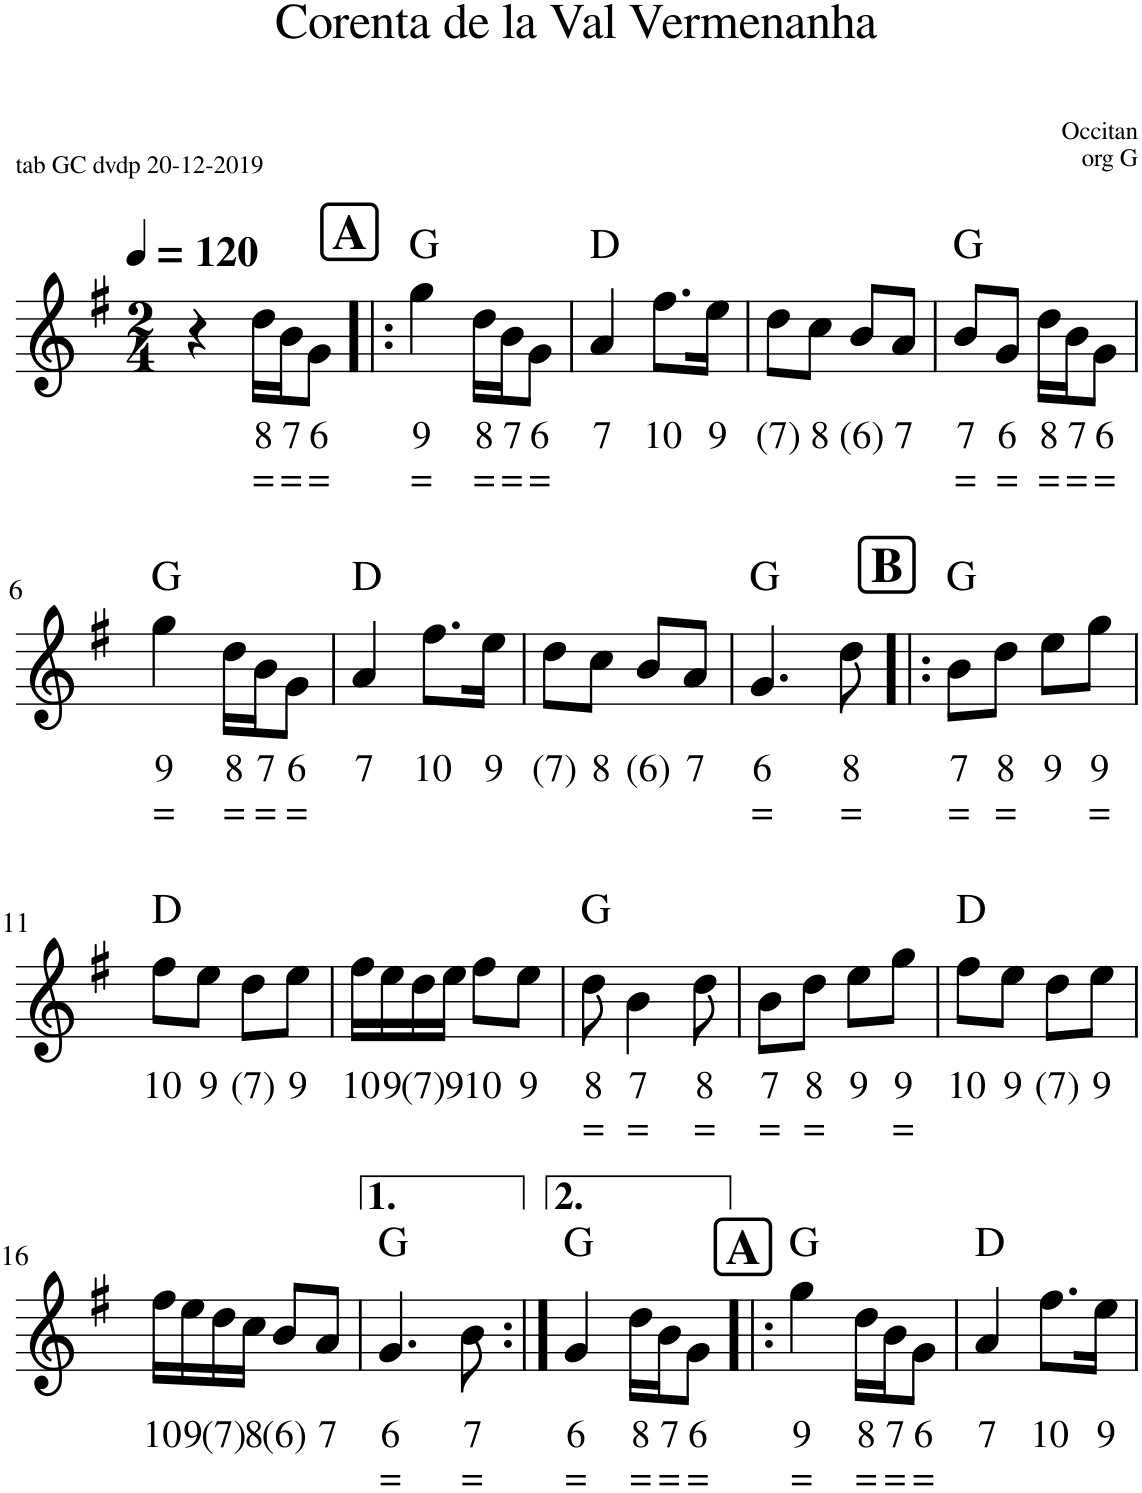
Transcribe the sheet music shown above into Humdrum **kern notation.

**kern	**text	**text	**harte
*part1	*part1	*part1	*part1
*staff1	*staff1	*staff1	*
*I"Stem	*	*	*
*clefG2	*	*	*
*k[f#]	*	*	*
*M2/4	*	*	*
*MM120	*	*	*
=1	=1	=1	=1
4r	.	.	.
!	!LO:LY:b	!LO:LY:b	!
16dd\LL	8	=	.
!	!LO:LY:b	!LO:LY:b	!
16b\J	7	=	.
!	!LO:LY:b	!LO:LY:b	!
8g\J	6	=	.
!!LO:REH:place=s1:a:B:cj:fs=14:t=A
=2!|:	=2!|:	=2!|:	=2!|:
!	!LO:LY:b	!LO:LY:b	!
4gg\	9	=	G:maj
!	!LO:LY:b	!LO:LY:b	!
16dd\LL	8	=	.
!	!LO:LY:b	!LO:LY:b	!
16b\J	7	=	.
!	!LO:LY:b	!LO:LY:b	!
8g\J	6	=	.
=3	=3	=3	=3
!	!LO:LY:b	!	!
4a/	7	.	D:maj
!	!LO:LY:b	!	!
8.ff#\L	10	.	.
!	!LO:LY:b	!	!
16ee\Jk	9	.	.
=4	=4	=4	=4
!	!LO:LY:b	!	!
8dd\L	(7)	.	.
!	!LO:LY:b	!	!
8cc\J	8	.	.
!	!LO:LY:b	!	!
8b/L	(6)	.	.
!	!LO:LY:b	!	!
8a/J	7	.	.
=5	=5	=5	=5
!	!LO:LY:b	!LO:LY:b	!
8b/L	7	=	G:maj
!	!LO:LY:b	!LO:LY:b	!
8g/J	6	=	.
!	!LO:LY:b	!LO:LY:b	!
16dd\LL	8	=	.
!	!LO:LY:b	!LO:LY:b	!
16b\J	7	=	.
!	!LO:LY:b	!LO:LY:b	!
8g\J	6	=	.
!!LO:LB:g=z
=6	=6	=6	=6
!	!LO:LY:b	!LO:LY:b	!
4gg\	9	=	G:maj
!	!LO:LY:b	!LO:LY:b	!
16dd\LL	8	=	.
!	!LO:LY:b	!LO:LY:b	!
16b\J	7	=	.
!	!LO:LY:b	!LO:LY:b	!
8g\J	6	=	.
=7	=7	=7	=7
!	!LO:LY:b	!	!
4a/	7	.	D:maj
!	!LO:LY:b	!	!
8.ff#\L	10	.	.
!	!LO:LY:b	!	!
16ee\Jk	9	.	.
=8	=8	=8	=8
!	!LO:LY:b	!	!
8dd\L	(7)	.	.
!	!LO:LY:b	!	!
8cc\J	8	.	.
!	!LO:LY:b	!	!
8b/L	(6)	.	.
!	!LO:LY:b	!	!
8a/J	7	.	.
=9	=9	=9	=9
!	!LO:LY:b	!LO:LY:b	!
4.g/	6	=	G:maj
!	!LO:LY:b	!LO:LY:b	!
8dd\	8	=	.
!!LO:REH:place=s1:a:B:cj:fs=14:t=B
=10!|:	=10!|:	=10!|:	=10!|:
!	!LO:LY:b	!LO:LY:b	!
8b\L	7	=	G:maj
!	!LO:LY:b	!LO:LY:b	!
8dd\J	8	=	.
!	!LO:LY:b	!	!
8ee\L	9	.	.
!	!LO:LY:b	!LO:LY:b	!
8gg\J	9	=	.
!!LO:LB:g=z
=11	=11	=11	=11
!	!LO:LY:b	!	!
8ff#\L	10	.	D:maj
!	!LO:LY:b	!	!
8ee\J	9	.	.
!	!LO:LY:b	!	!
8dd\L	(7)	.	.
!	!LO:LY:b	!	!
8ee\J	9	.	.
=12	=12	=12	=12
!	!LO:LY:b	!	!
16ff#\LL	10	.	.
!	!LO:LY:b	!	!
16ee\	9	.	.
!	!LO:LY:b	!	!
16dd\	(7)	.	.
!	!LO:LY:b	!	!
16ee\JJ	9	.	.
!	!LO:LY:b	!	!
8ff#\L	10	.	.
!	!LO:LY:b	!	!
8ee\J	9	.	.
=13	=13	=13	=13
!	!LO:LY:b	!LO:LY:b	!
8dd\	8	=	G:maj
!	!LO:LY:b	!LO:LY:b	!
4b\	7	=	.
!	!LO:LY:b	!LO:LY:b	!
8dd\	8	=	.
=14	=14	=14	=14
!	!LO:LY:b	!LO:LY:b	!
8b\L	7	=	.
!	!LO:LY:b	!LO:LY:b	!
8dd\J	8	=	.
!	!LO:LY:b	!	!
8ee\L	9	.	.
!	!LO:LY:b	!LO:LY:b	!
8gg\J	9	=	.
=15	=15	=15	=15
!	!LO:LY:b	!	!
8ff#\L	10	.	D:maj
!	!LO:LY:b	!	!
8ee\J	9	.	.
!	!LO:LY:b	!	!
8dd\L	(7)	.	.
!	!LO:LY:b	!	!
8ee\J	9	.	.
!!LO:LB:g=z
=16	=16	=16	=16
!	!LO:LY:b	!	!
16ff#\LL	10	.	.
!	!LO:LY:b	!	!
16ee\	9	.	.
!	!LO:LY:b	!	!
16dd\	(7)	.	.
!	!LO:LY:b	!	!
16cc\JJ	8	.	.
!	!LO:LY:b	!	!
8b/L	(6)	.	.
!	!LO:LY:b	!	!
8a/J	7	.	.
=17	=17	=17	=17
!	!LO:LY:b	!LO:LY:b	!
4.g/	6	=	G:maj
!	!LO:LY:b	!LO:LY:b	!
8b\	7	=	.
=18:|!	=18:|!	=18:|!	=18:|!
!	!LO:LY:b	!LO:LY:b	!
4g/	6	=	G:maj
!	!LO:LY:b	!LO:LY:b	!
16dd\LL	8	=	.
!	!LO:LY:b	!LO:LY:b	!
16b\J	7	=	.
!	!LO:LY:b	!LO:LY:b	!
8g\J	6	=	.
!!LO:REH:place=s1:a:B:cj:fs=14:t=A
=19!|:	=19!|:	=19!|:	=19!|:
!	!LO:LY:b	!LO:LY:b	!
4gg\	9	=	G:maj
!	!LO:LY:b	!LO:LY:b	!
16dd\LL	8	=	.
!	!LO:LY:b	!LO:LY:b	!
16b\J	7	=	.
!	!LO:LY:b	!LO:LY:b	!
8g\J	6	=	.
=20	=20	=20	=20
!	!LO:LY:b	!	!
4a/	7	.	D:maj
!	!LO:LY:b	!	!
8.ff#\L	10	.	.
!	!LO:LY:b	!	!
16ee\Jk	9	.	.
=	=	=	=
*-	*-	*-	*-
